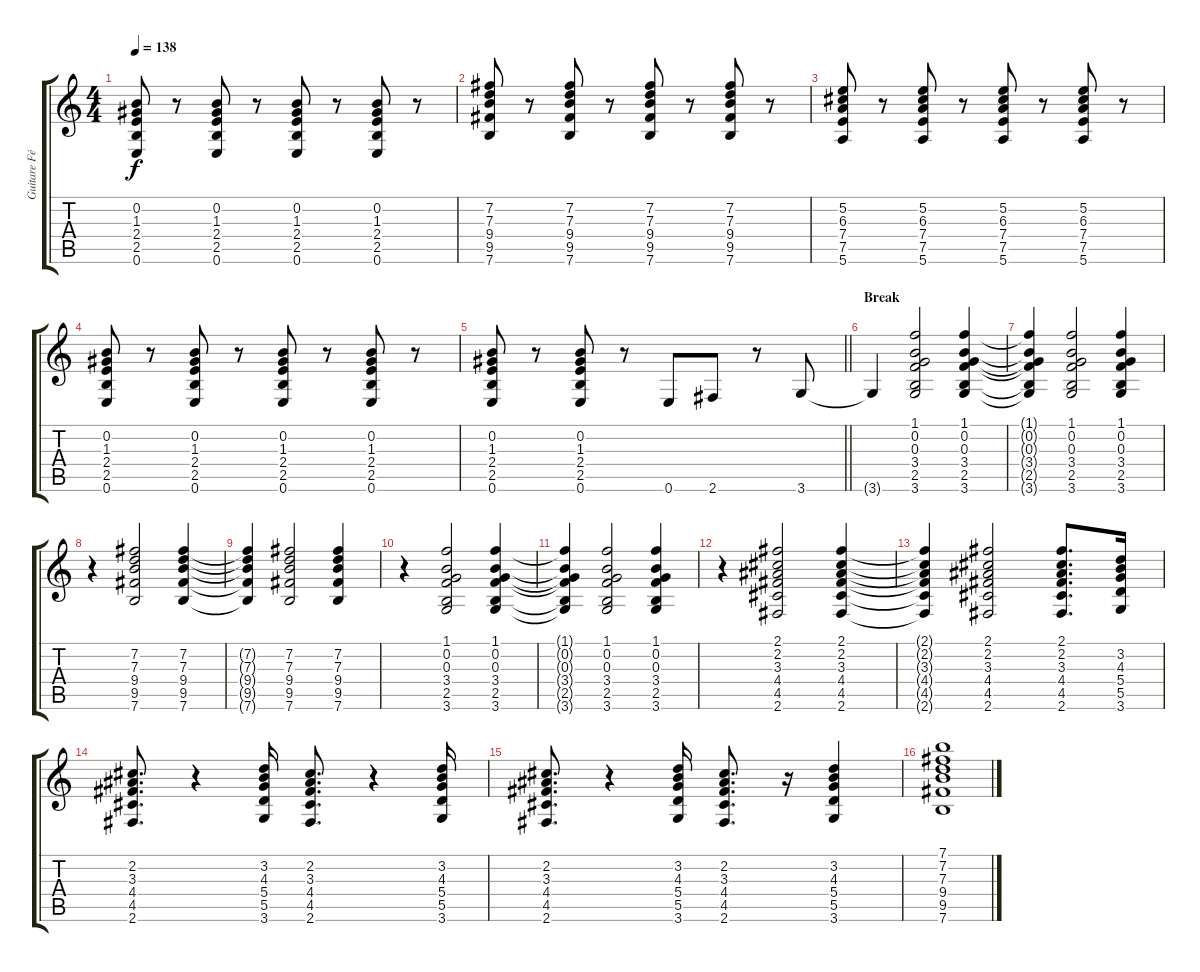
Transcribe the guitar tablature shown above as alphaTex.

\track ("Guitare Félix" "Guitare Fé") {instrument distortionguitar}
\staff {score tabs}
\tuning (E4 B3 G3 D3 A2 E2) {hide}
\ts (4 4)
\tempo 138
\clef g2
\ks c
(0.2 1.3 2.4 2.5 0.6).8{dy f} r.8 (0.2 1.3 2.4 2.5 0.6).8 r.8 (0.2 1.3 2.4 2.5 0.6).8 r.8 (0.2 1.3 2.4 2.5 0.6).8 r.8 |
(7.2 7.3 9.4 9.5 7.6).8 r.8 (7.2 7.3 9.4 9.5 7.6).8 r.8 (7.2 7.3 9.4 9.5 7.6).8 r.8 (7.2 7.3 9.4 9.5 7.6).8 r.8 |
(5.2 6.3 7.4 7.5 5.6).8 r.8 (5.2 6.3 7.4 7.5 5.6).8 r.8 (5.2 6.3 7.4 7.5 5.6).8 r.8 (5.2 6.3 7.4 7.5 5.6).8 r.8 |
(0.2 1.3 2.4 2.5 0.6).8 r.8 (0.2 1.3 2.4 2.5 0.6).8 r.8 (0.2 1.3 2.4 2.5 0.6).8 r.8 (0.2 1.3 2.4 2.5 0.6).8 r.8 |
\barLineRight lightlight
(0.2 1.3 2.4 2.5 0.6).8 r.8 (0.2 1.3 2.4 2.5 0.6).8 r.8 0.6.8 2.6.8 r.8 3.6.8 |
\section ("" "Break")
3.6{t}.4 (1.1 0.2 0.3 3.4 2.5 3.6).2 (1.1 0.2 0.3 3.4 2.5 3.6).4 |
(1.1{t} 0.2{t} 0.3{t} 3.4{t} 2.5{t} 3.6{t}).4 (1.1 0.2 0.3 3.4 2.5 3.6).2 (1.1 0.2 0.3 3.4 2.5 3.6).4 |
r.4 (7.2 7.3 9.4 9.5 7.6).2 (7.2 7.3 9.4 9.5 7.6).4 |
(7.2{t} 7.3{t} 9.4{t} 9.5{t} 7.6{t}).4 (7.2 7.3 9.4 9.5 7.6).2 (7.2 7.3 9.4 9.5 7.6).4 |
r.4 (1.1 0.2 0.3 3.4 2.5 3.6).2 (1.1 0.2 0.3 3.4 2.5 3.6).4 |
(1.1{t} 0.2{t} 0.3{t} 3.4{t} 2.5{t} 3.6{t}).4 (1.1 0.2 0.3 3.4 2.5 3.6).2 (1.1 0.2 0.3 3.4 2.5 3.6).4 |
r.4 (2.1 2.2 3.3 4.4 4.5 2.6).2 (2.1 2.2 3.3 4.4 4.5 2.6).4 |
(2.1{t} 2.2{t} 3.3{t} 4.4{t} 4.5{t} 2.6{t}).4 (2.1 2.2 3.3 4.4 4.5 2.6).2 (2.1 2.2 3.3 4.4 4.5 2.6).8{d} (3.2 4.3 5.4 5.5 3.6).16 |
(2.2 3.3 4.4 4.5 2.6).8{d} r.4 (3.2 4.3 5.4 5.5 3.6).16 (2.2 3.3 4.4 4.5 2.6).8{d} r.4 (3.2 4.3 5.4 5.5 3.6).16 |
(2.2 3.3 4.4 4.5 2.6).8{d} r.4 (3.2 4.3 5.4 5.5 3.6).16 (2.2 3.3 4.4 4.5 2.6).8{d} r.16 (3.2 4.3 5.4 5.5 3.6).4 |
(7.1 7.2 7.3 9.4 9.5 7.6).1{volume 0}
